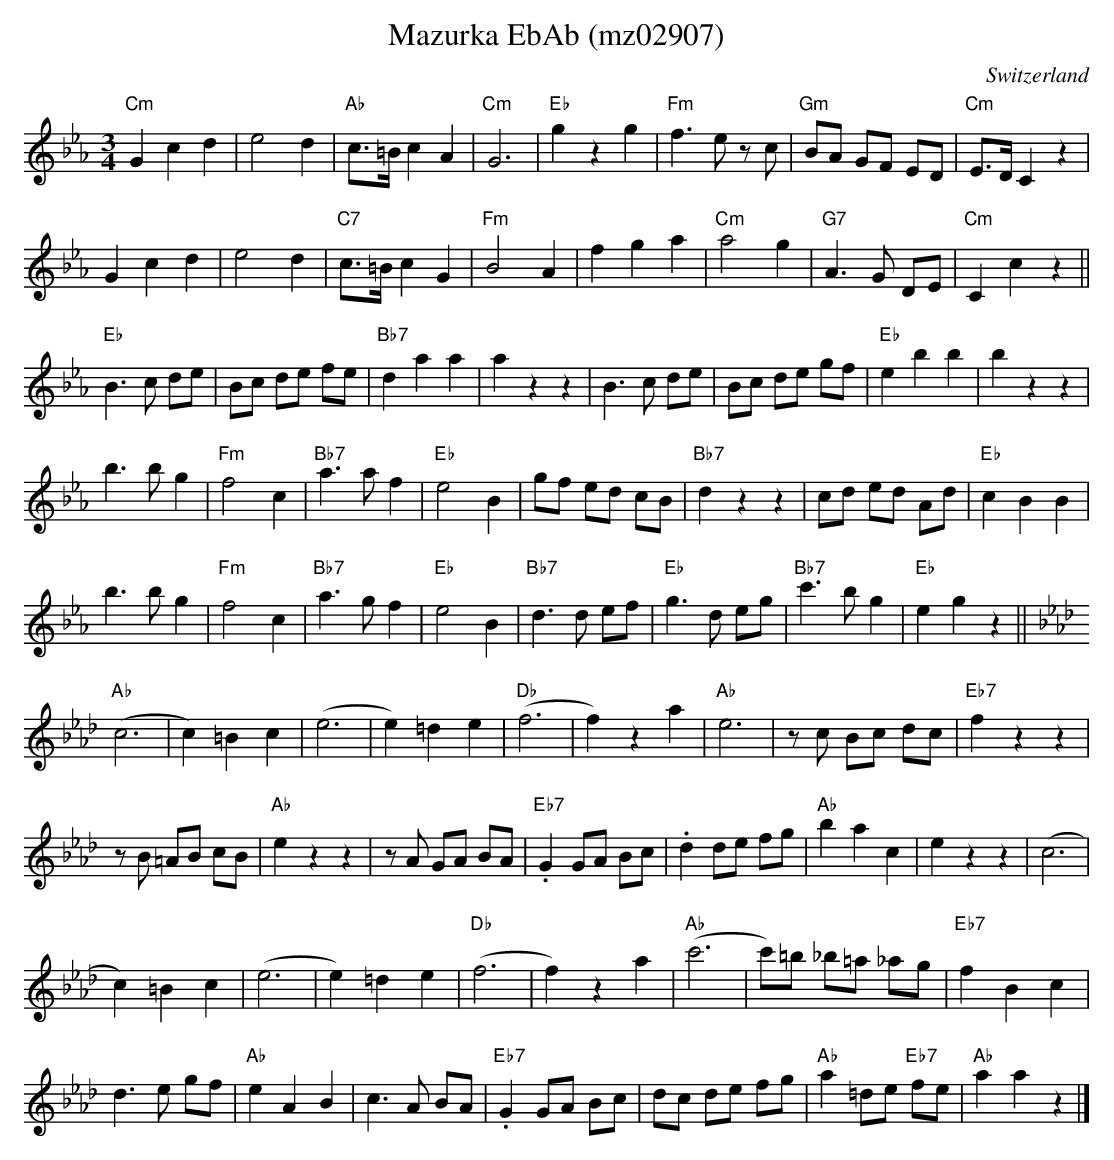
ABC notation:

X:1
T: Mazurka EbAb (mz02907)
M:3/4
L:1/4
O:Switzerland
K:Eb major
"Cm"Gcd | e2d | "Ab"c/>=B/ cA | "Cm"G3 | "Eb"gzg | "Fm"f>e z/c/ | "Gm"B/A/ G/F/ E/D/ | "Cm"E/>D/ Cz |
Gcd | e2d | "C7"c/>=B/ cG | "Fm"B2A | fga | "Cm"a2g | "G7"A>G D/E/ | "Cm"Ccz ||
"Eb"B>c d/e/ | B/c/ d/e/ f/e/ | "Bb7"daa | azz | B>c d/e/ | B/c/ d/e/ g/f/ | "Eb"ebb | bzz |
b>bg | "Fm"f2c | "Bb7"a>af | "Eb"e2B | g/f/ e/d/ c/B/ | "Bb7"dzz | c/d/ e/d/ A/d/ | "Eb"cBB |
b>bg | "Fm"f2c | "Bb7"a>gf | "Eb"e2B | "Bb7"d>d e/f/ | "Eb"g>d e/g/ | "Bb7"c'>bg | "Eb"egz || [K:Ab]
"Ab"(c3 | c)=Bc | (e3 | e)=de | "Db"(f3 | f)za | "Ab"e3 | z/c/ B/c/ d/c/ | "Eb7"fzz |
z/B/ =A/B/ c/B/ | "Ab"ezz | z/A/ G/A/ B/A/ | "Eb7".G G/A/ B/c/ | .d d/e/ f/g/ | "Ab"bac | ezz | (c3 |
c)=Bc | (e3 | e)=de | "Db"(f3 | f)za | "Ab"(c'3 | c'/)=b/ _b/=a/ _a/g/ | "Eb7"fBc |
d>e g/f/ | "Ab"eAB | c>A B/A/ | "Eb7".G G/A/ B/c/ | d/c/ d/e/ f/g/ | "Ab"a =d/e/ "Eb7"f/e/ | "Ab"aaz |]
